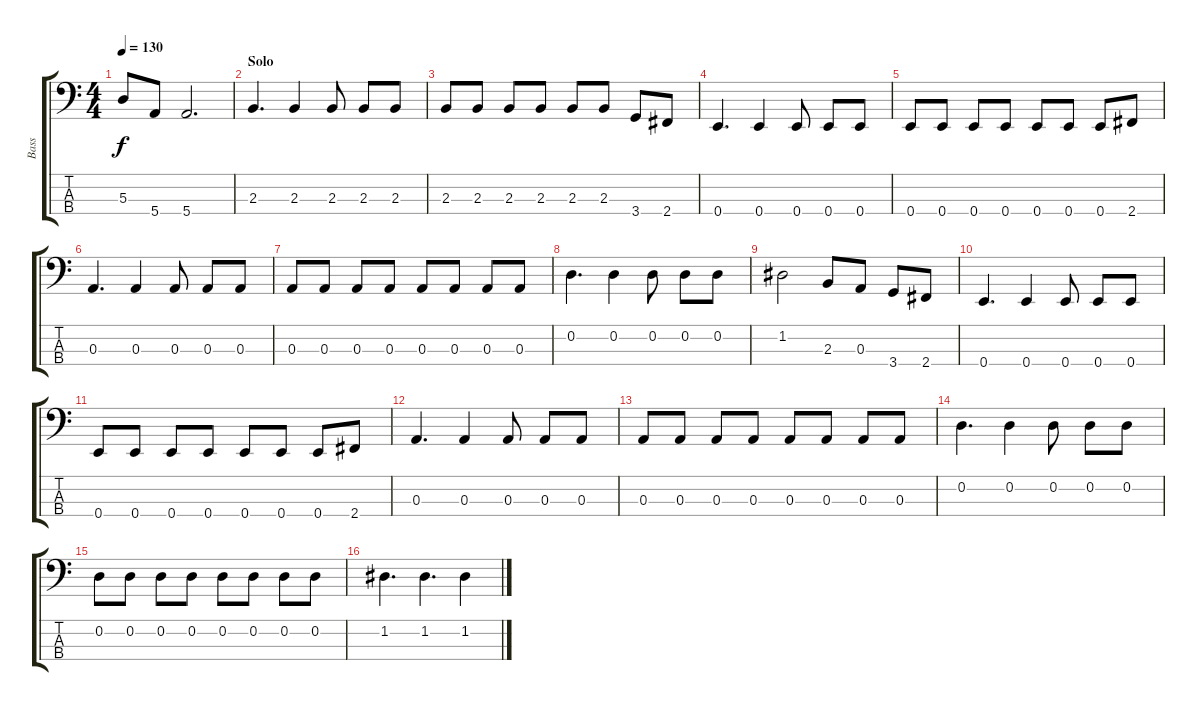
\track ("Bass" "Bass") {instrument electricbassfinger}
\staff {score tabs}
\tuning (G2 D2 A1 E1) {hide}
\ts (4 4)
\tempo 130
\clef f4
\ks c
5.3{t}.8{dy f} 5.4.8 5.4.2{d} |
\section ("" "Solo")
2.3.4{d} 2.3.4 2.3.8 2.3.8 2.3.8 |
2.3.8 2.3.8 2.3.8 2.3.8 2.3.8 2.3.8 3.4.8 2.4.8 |
0.4.4{d} 0.4.4 0.4.8 0.4.8 0.4.8 |
0.4.8 0.4.8 0.4.8 0.4.8 0.4.8 0.4.8 0.4.8 2.4.8 |
0.3.4{d} 0.3.4 0.3.8 0.3.8 0.3.8 |
0.3.8 0.3.8 0.3.8 0.3.8 0.3.8 0.3.8 0.3.8 0.3.8 |
0.2.4{d} 0.2.4 0.2.8 0.2.8 0.2.8 |
1.2.2 2.3.8 0.3.8 3.4.8 2.4.8 |
0.4.4{d} 0.4.4 0.4.8 0.4.8 0.4.8 |
0.4.8 0.4.8 0.4.8 0.4.8 0.4.8 0.4.8 0.4.8 2.4.8 |
0.3.4{d} 0.3.4 0.3.8 0.3.8 0.3.8 |
0.3.8 0.3.8 0.3.8 0.3.8 0.3.8 0.3.8 0.3.8 0.3.8 |
0.2.4{d} 0.2.4 0.2.8 0.2.8 0.2.8 |
0.2.8 0.2.8 0.2.8 0.2.8 0.2.8 0.2.8 0.2.8 0.2.8 |
1.2.4{d} 1.2.4{d} 1.2.4
